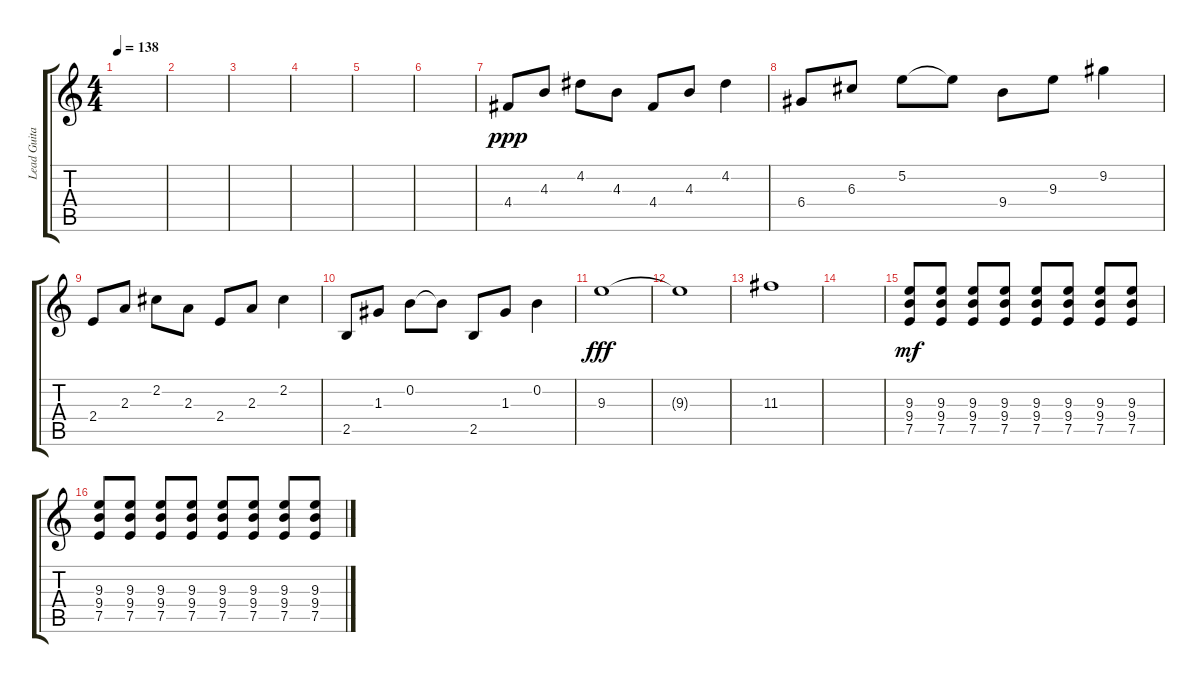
\track ("Lead Guitarist" "Lead Guita") {instrument distortionguitar}
\staff {score tabs}
\tuning (E4 B3 G3 D3 A2 E2) {hide}
\ts (4 4)
\tempo 138
\clef g2
\ks c
|
|
|
|
|
|
4.4.8{dy ppp} 4.3.8 4.2.8 4.3.8 4.4.8 4.3.8 4.2.4 |
6.4.8 6.3.8 5.2.8 5.2{t}.8 9.4.8 9.3.8 9.2.4 |
2.4.8 2.3.8 2.2.8 2.3.8 2.4.8 2.3.8 2.2.4 |
2.5.8 1.3.8 0.2.8 0.2{t}.8 2.5.8 1.3.8 0.2.4 |
9.3.1{dy fff} |
9.3{t}.1 |
11.3.1 |
|
(9.3 9.4 7.5).8{dy mf} (9.3 9.4 7.5).8 (9.3 9.4 7.5).8 (9.3 9.4 7.5).8 (9.3 9.4 7.5).8 (9.3 9.4 7.5).8 (9.3 9.4 7.5).8 (9.3 9.4 7.5).8 |
(9.3 9.4 7.5).8 (9.3 9.4 7.5).8 (9.3 9.4 7.5).8 (9.3 9.4 7.5).8 (9.3 9.4 7.5).8 (9.3 9.4 7.5).8 (9.3 9.4 7.5).8 (9.3 9.4 7.5).8
